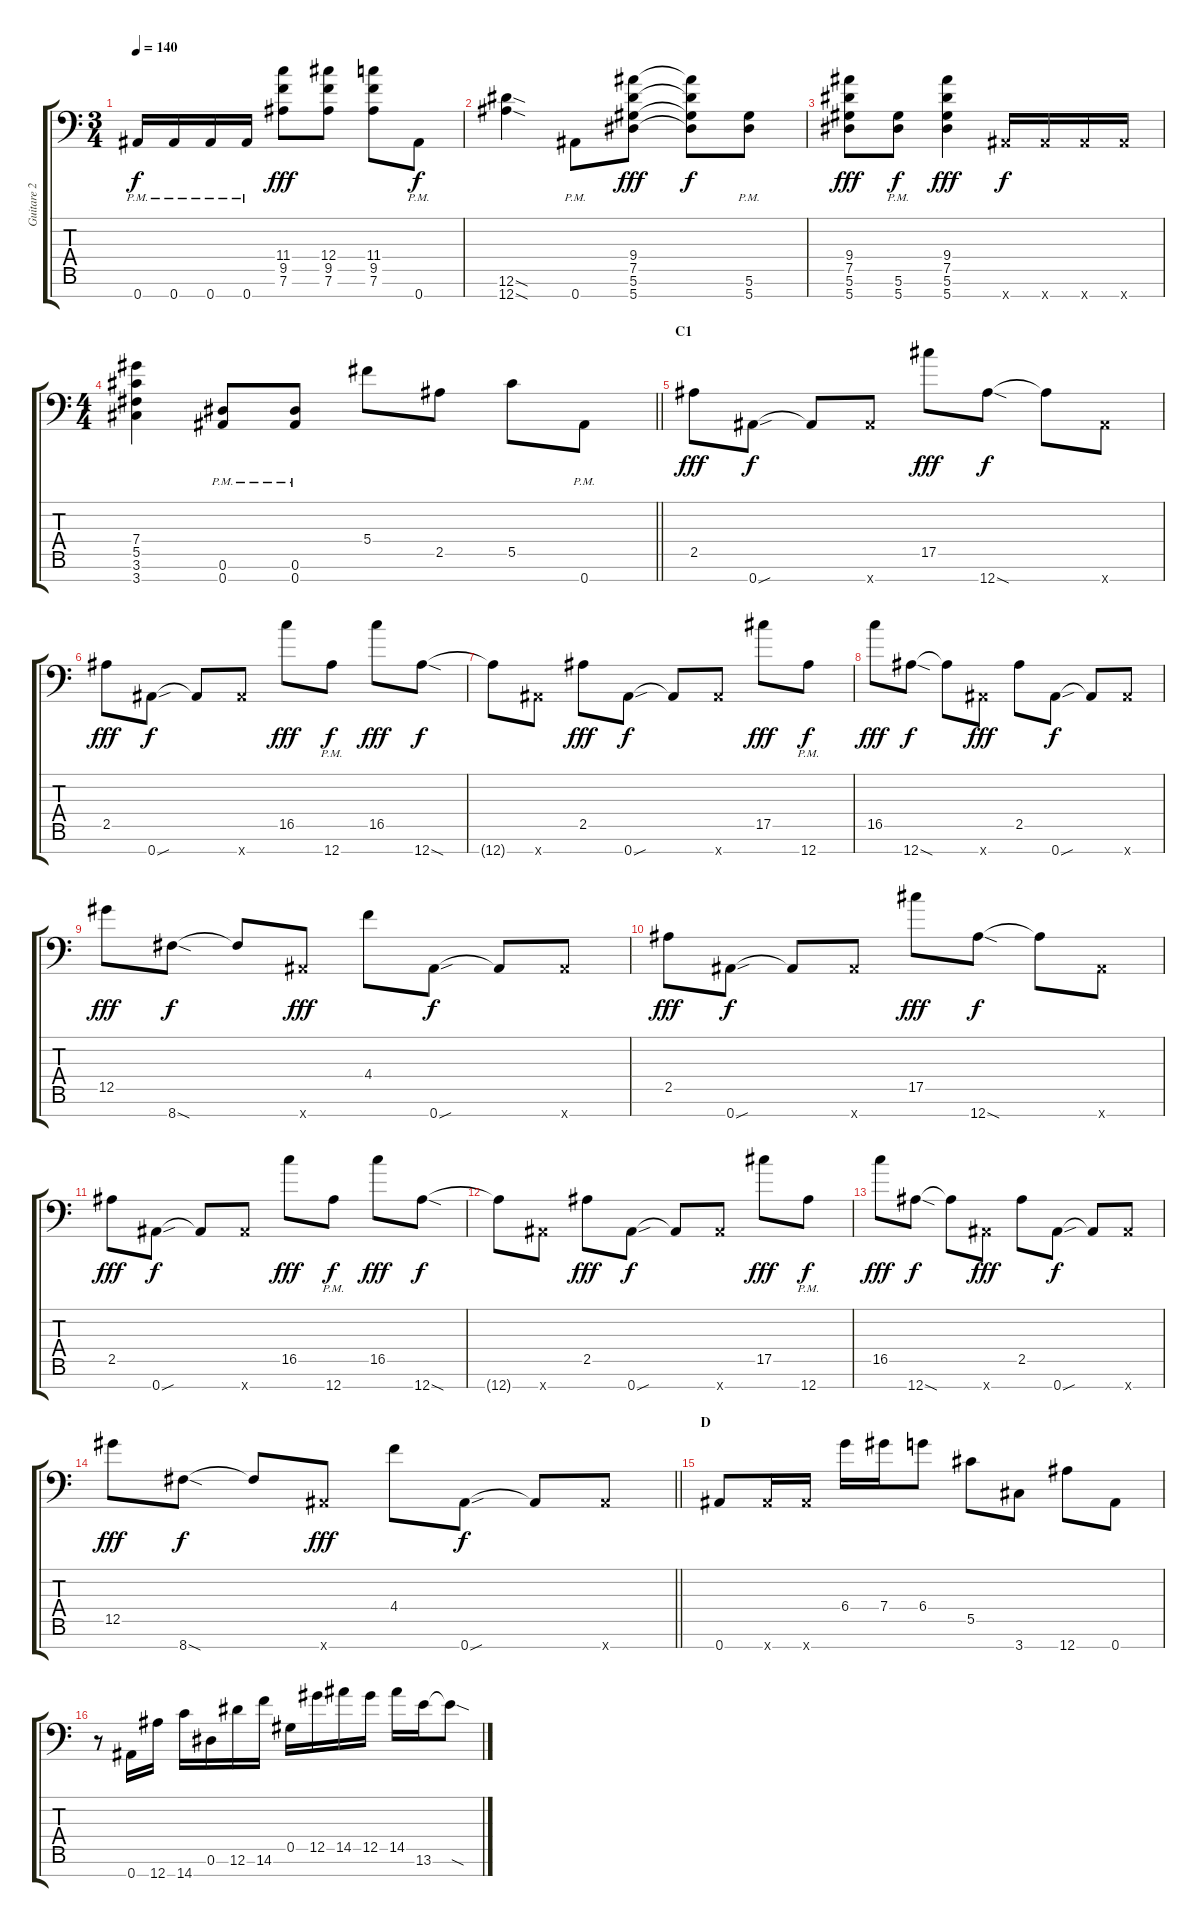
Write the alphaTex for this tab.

\track ("Guitare 2" "Guitare 2") {instrument distortionguitar}
\staff {score tabs}
\tuning (Eb4 Bb3 Gb3 Db3 Ab2 Eb2 Bb1) {hide}
\ts (3 4)
\tempo 140
\clef f4
\ks c
0.7{pm}.16{dy f} 0.7{pm}.16 0.7{pm}.16 0.7{pm}.16 (11.4 9.5 7.6).8{dy fff} (12.4 9.5 7.6).8 (11.4 9.5 7.6).8 0.7{pm}.8{dy f} |
(12.6{sod} 12.7{sod}).4 0.7{pm}.8 (9.4 7.5 5.6 5.7).8{dy fff} (9.4{t} 7.5{t} 5.6{t} 5.7{t}).8{dy f} (5.6{pm} 5.7{pm}).8 |
(9.4 7.5 5.6 5.7).8{dy fff} (5.6{pm} 5.7{pm}).8{dy f} (9.4 7.5 5.6 5.7).4{dy fff} 0.7{x}.16{dy f} 0.7{x}.16 0.7{x}.16 0.7{x}.16 |
\ts (4 4)
\barLineRight lightlight
(7.4 5.5 3.6 3.7).4 (0.6{pm} 0.7{pm}).8 (0.6{pm} 0.7{pm}).8 5.4.8 2.5.8 5.5.8 0.7{pm}.8 |
\section ("" "C1")
2.5.8{dy fff} 0.7{sou}.8{dy f} 0.7{t}.8 0.7{x}.8 17.5.8{dy fff} 12.7{sod}.8{dy f} 12.7{t}.8 0.7{x}.8 |
2.5.8{dy fff} 0.7{sou}.8{dy f} 0.7{t}.8 0.7{x}.8 16.5.8{dy fff} 12.7{pm}.8{dy f} 16.5.8{dy fff} 12.7{sod}.8{dy f} |
12.7{t}.8 0.7{x}.8 2.5.8{dy fff} 0.7{sou}.8{dy f} 0.7{t}.8 0.7{x}.8 17.5.8{dy fff} 12.7{pm}.8{dy f} |
16.5.8{dy fff} 12.7{sod}.8{dy f} 12.7{t}.8 0.7{x}.8{dy fff} 2.5.8 0.7{sou}.8{dy f} 0.7{t}.8 0.7{x}.8 |
12.5.8{dy fff} 8.7{sod}.8{dy f} 8.7{t}.8 0.7{x}.8{dy fff} 4.4.8 0.7{sou}.8{dy f} 0.7{t}.8 0.7{x}.8 |
2.5.8{dy fff} 0.7{sou}.8{dy f} 0.7{t}.8 0.7{x}.8 17.5.8{dy fff} 12.7{sod}.8{dy f} 12.7{t}.8 0.7{x}.8 |
2.5.8{dy fff} 0.7{sou}.8{dy f} 0.7{t}.8 0.7{x}.8 16.5.8{dy fff} 12.7{pm}.8{dy f} 16.5.8{dy fff} 12.7{sod}.8{dy f} |
12.7{t}.8 0.7{x}.8 2.5.8{dy fff} 0.7{sou}.8{dy f} 0.7{t}.8 0.7{x}.8 17.5.8{dy fff} 12.7{pm}.8{dy f} |
16.5.8{dy fff} 12.7{sod}.8{dy f} 12.7{t}.8 0.7{x}.8{dy fff} 2.5.8 0.7{sou}.8{dy f} 0.7{t}.8 0.7{x}.8 |
\barLineRight lightlight
12.5.8{dy fff} 8.7{sod}.8{dy f} 8.7{t}.8 0.7{x}.8{dy fff} 4.4.8 0.7{sou}.8{dy f} 0.7{t}.8 0.7{x}.8 |
\section ("" "D")
0.7.8 0.7{x}.16 0.7{x}.16 6.4.16 7.4.16 6.4.8 5.5.8 3.7.8 12.7.8 0.7.8 |
r.8 0.7.16 12.7.16 14.7.16 0.6.16 12.6.16 14.6.16 0.5.16 12.5.16 14.5.16 12.5.16 14.5.16 13.6.16 13.6{sod t}.8
